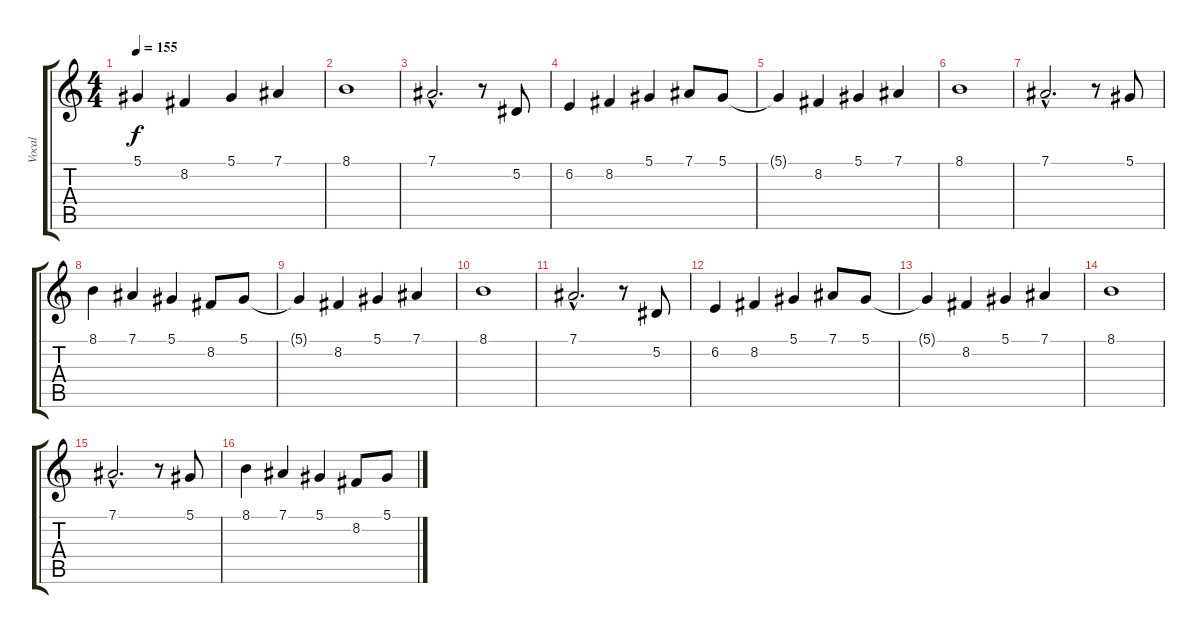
\track ("Vocal" "Vocal") {instrument oboe}
\staff {score tabs}
\tuning (Eb4 Bb3 Gb3 Db3 Ab2 Eb2) {hide}
\ts (4 4)
\tempo 155
\clef g2
\ks c
5.1{t}.4{dy f} 8.2.4 5.1.4 7.1.4 |
8.1.1 |
7.1{hac}.2{d} r.8 5.2.8 |
6.2.4 8.2.4 5.1.4 7.1.8 5.1.8 |
5.1{t}.4 8.2.4 5.1.4 7.1.4 |
8.1.1 |
7.1{hac}.2{d} r.8 5.1.8 |
8.1.4 7.1.4 5.1.4 8.2.8 5.1.8 |
5.1{t}.4 8.2.4 5.1.4 7.1.4 |
8.1.1 |
7.1{hac}.2{d} r.8 5.2.8 |
6.2.4 8.2.4 5.1.4 7.1.8 5.1.8 |
5.1{t}.4 8.2.4 5.1.4 7.1.4 |
8.1.1 |
7.1{hac}.2{d} r.8 5.1.8 |
8.1.4 7.1.4 5.1.4 8.2.8 5.1.8
